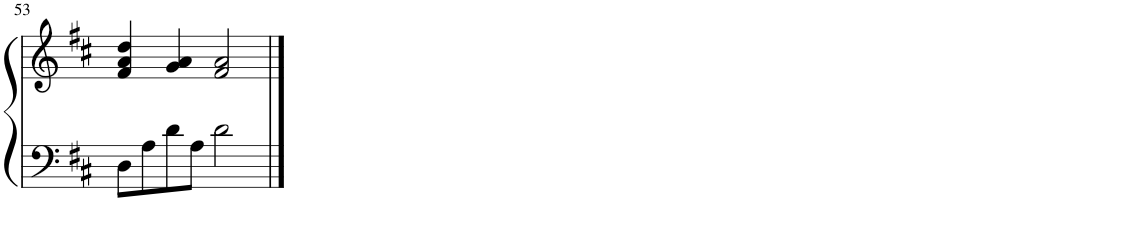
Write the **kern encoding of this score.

**kern	**kern
*part1	*part1
*staff2	*staff1
*I"Piano	*
*I'Pno.	*
!!LO:PB:g=z
*clefF4	*clefG2
*k[f#c#]	*k[f#c#]
*M4/4	*M4/4
=53	=53
8D\L	4f#/ 4a/ 4dd/
8A\	.
8d\	4g/ 4a/
8A\J	.
2d\	2f#/ 2a/
==	==
*-	*-
